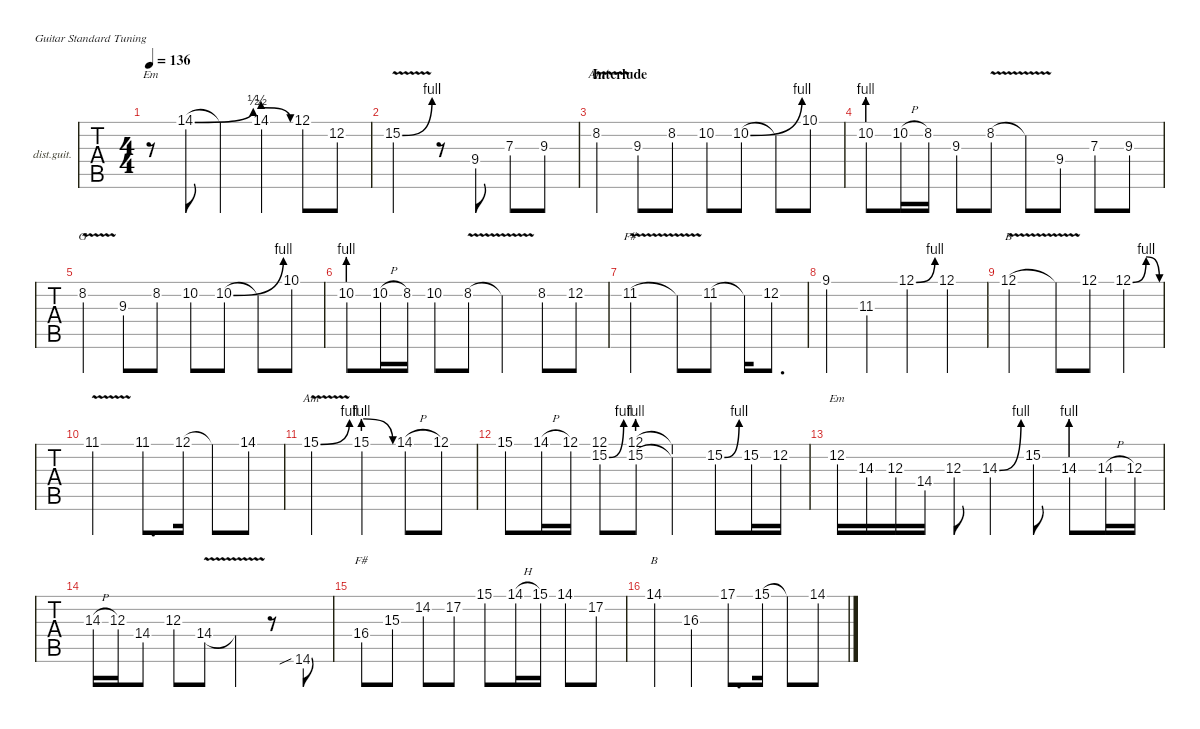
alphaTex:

\defaultSystemsLayout 4
\hideDynamics
\bracketExtendMode nobrackets
\firstSystemTrackNameOrientation horizontal
\track ("Distortion Guitar" "dist.guit.") {instrument distortionguitar}
\staff {tabs}
\tuning (E4 B3 G3 D3 A2 E2)
\chord ("Em" 0 0 0 2 2 0) {showdiagram false showfingering false}
\chord ("Am" x 8 x x x x) {firstfret 8 showdiagram false showfingering false}
\chord ("G" x 8 x x x x) {firstfret 8 showdiagram false showfingering false}
\chord ("F#" 2 2 3 4 4 2) {showdiagram false showfingering false barre (2 2)}
\chord ("B" 12 x x x x x) {firstfret 12 showdiagram false showfingering false}
\chord ("Am" 17 x x x x x) {firstfret 17 showdiagram false showfingering false}
\chord ("Em" x 12 x x x x) {firstfret 12 showdiagram false showfingering false}
\chord ("B" 14 x x x x x) {firstfret 14 showdiagram false showfingering false}
\ts (4 4)
\tempo 136
\clef g2
\ks c
r.8{ch "Em" dy mf} 14.1{be (bend 0 0 27 2) acc #}.8 14.1{t}.4 14.1{be (prebendrelease 0 2 31.2 0)}.4 12.1.8 12.2.8 |
15.2{be (bend 0 0 9 4) v}.2 r.8 9.4.8 7.3.8 9.3.8 |
\section ("" "Interlude")
8.2{v}.4{ch "Am"} 9.3.8 8.2.8 10.2{st}.8 10.2{be (bend 0 0 28.2 4)}.8 10.2{t}.8 10.1.8 |
10.2{be (prebend 0 4 60 4)}.8 10.2{h}.16 8.2.16 9.3.8 8.2{v}.8 8.2{t}.8 9.4.8 7.3.8 9.3.8 |
8.2{v}.4{ch "G"} 9.3.8 8.2.8 10.2{st}.8 10.2{be (bend 0 0 30 4)}.8 10.2{t}.8 10.1.8 |
10.2{be (prebend 0 4 60 4)}.8 10.2{h}.16 8.2.16 10.2.8 8.2{v}.8 8.2{t}.4 8.2.8 12.2.8 |
11.2{v acc #}.2{ch "F#"} 11.2{t acc #}.8 11.2{acc #}.8 11.2{t acc #}.16 12.2.8{d} |
9.1{acc #}.4 11.3{acc #}.4 12.1{be (bend 0 0 15 4)}.4 12.1.4 |
12.1{v}.2{ch "B"} 12.1{t}.8 12.1.8 12.1{be (bendrelease 0 0 20.4 4 23.4 4 42.6 0)}.4 |
11.1{v acc #}.2 11.1{acc #}.8{d} 12.1.16 12.1{t}.8 14.1{acc #}.8 |
15.1{be (bend 0 0 8.4 4) v}.2{ch "Am"} 15.1{be (prebendrelease 0 4 30 0)}.4 14.1{h acc #}.8 12.1.8 |
15.1.8 14.1{h acc #}.16 12.1.16 (12.1 15.2{be (bend 0 0 15 4)}).8 (12.1 15.2{be (prebend 0 4 60 4)}).8 (15.2{t} 12.1{t}).4 15.2{be (bend 0 0 30.599999999999998 4)}.8 15.2.16 12.2.16 |
12.2.16{ch "Em"} 14.3.16 12.3.16 14.4.16 12.3.8 14.3{be (bend 0 0 30.599999999999998 4)}.4 15.2.8 14.3{be (prebend 0 4 60 4)}.8 14.3{h}.16 12.3.16 |
14.3{h}.16 12.3.16 14.4.8 12.3.8 14.4{v}.8 14.4{t}.4 r.8 14.6{sib acc #}.8 |
16.4{acc #}.8{ch "F#"} 15.3{acc #}.8 14.2{acc #}.8 17.2.8 15.1.8 14.1{h acc #}.16 15.1.16 14.1{acc #}.8 17.2.8 |
14.1{acc #}.4{ch "B"} 16.3.4 17.1.8{d} 15.1.16 15.1{t}.8 14.1{acc #}.8
